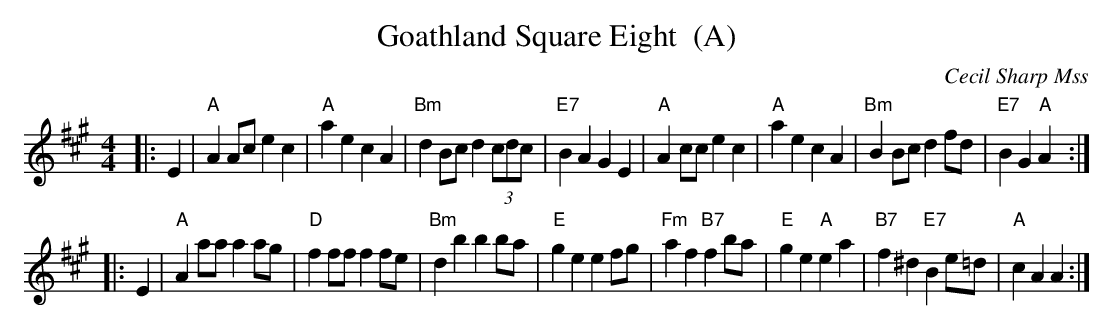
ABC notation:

X:1
T: Goathland Square Eight  (A)
O: Cecil Sharp Mss
M: 4/4
L: 1/8
K: A
|: E2 \
| "A"A2Ac e2c2 | "A"a2e2 c2A2 | "Bm"d2Bc d2(3cdc | "E7"B2A2 G2E2 \
| "A"A2cc e2c2 | "A"a2e2 c2A2 | "Bm"B2Bc d2fd | "E7"B2G2 "A"A2 :|
|: E2 \
| "A"A2aa a2ag | "D"f2ff f2fe | "Bm"d2b2 b2ba | "E"g2e2 e2fg \
| "Fm"a2f2 "B7"f2ba | "E"g2e2 "A"e2a2 | "B7"f2^d2 "E7"B2e=d | "A"c2A2 A2 :|
